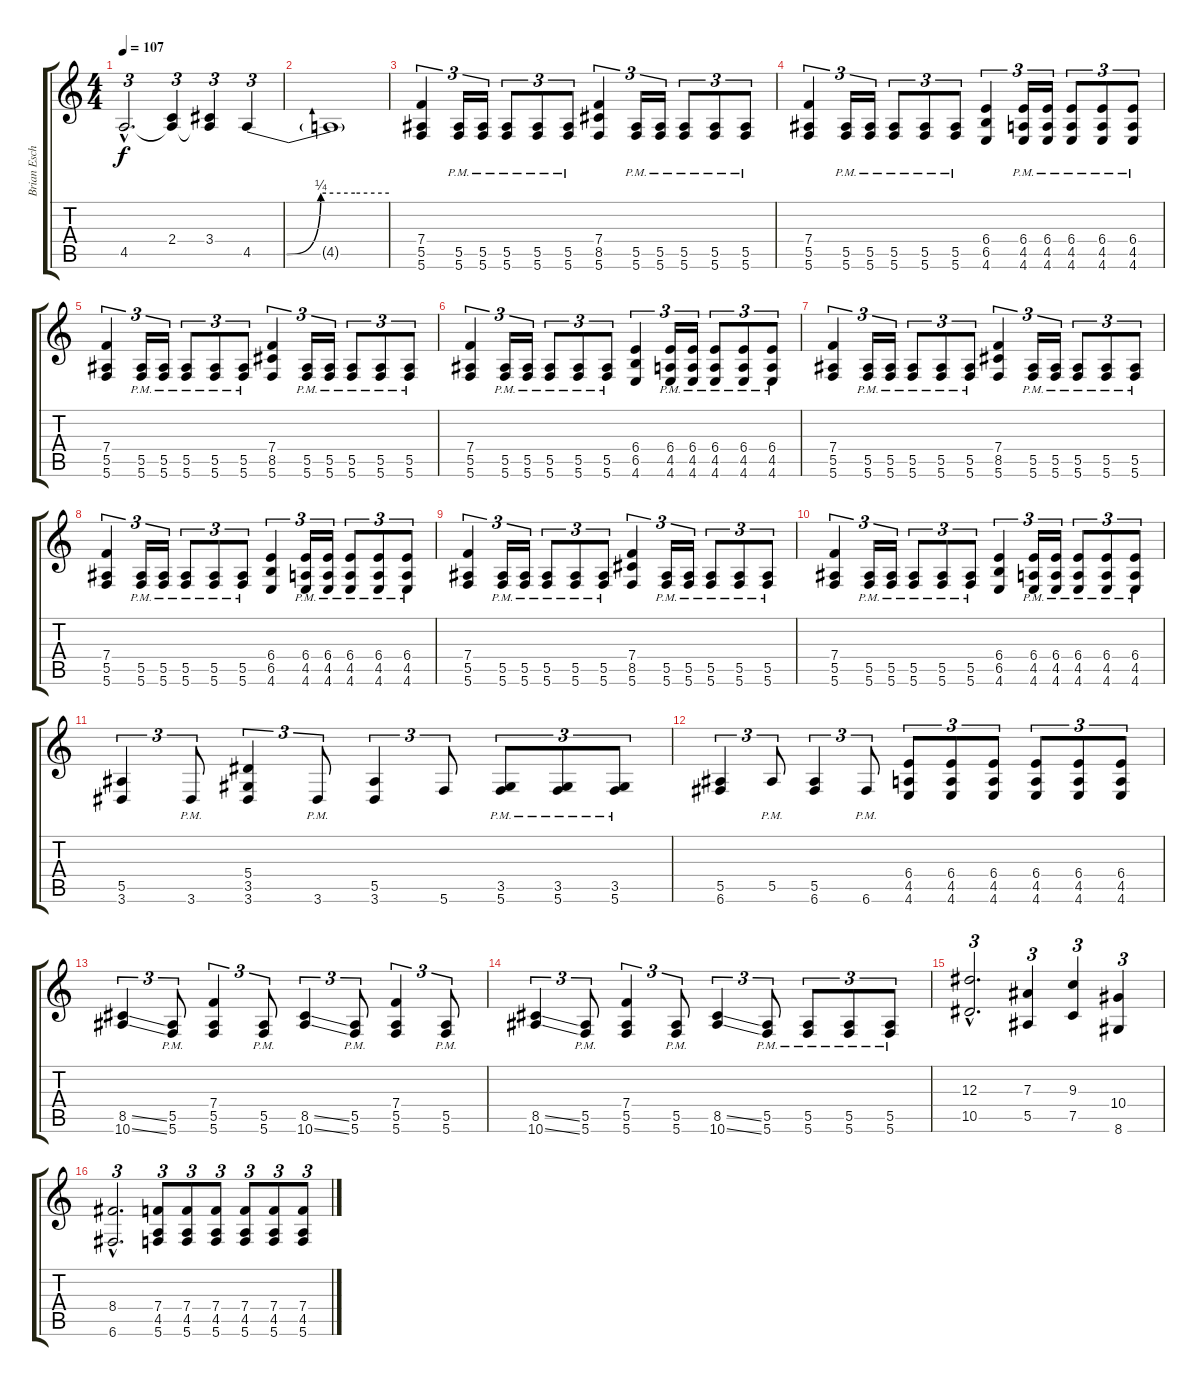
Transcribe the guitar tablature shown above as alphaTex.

\track ("Brian Eschbach (Lead Guitar)" "Brian Esch") {instrument distortionguitar}
\staff {score tabs}
\tuning (C4 G3 Eb3 Bb2 F2 C2) {hide}
\ts (4 4)
\tempo 107
\clef g2
\ks c
4.5{hac}.2{d tu (3 2) dy f} (2.4 4.5{t}).4{tu (3 2)} (3.4 4.5{t}).4{tu (3 2)} 4.5{be (custom 0 0 15 0 30 1 45 1 60 1)}.4{tu (3 2)} |
4.5{t}.1 |
(7.4 5.5 5.6).4{tu (3 2) balance 16} (5.5{pm} 5.6{pm}).16{tu (3 2)} (5.5{pm} 5.6{pm}).16{tu (3 2)} (5.5{pm} 5.6{pm}).8{tu (3 2)} (5.5{pm} 5.6{pm}).8{tu (3 2)} (5.5{pm} 5.6{pm}).8{tu (3 2)} (7.4 8.5 5.6).4{tu (3 2)} (5.5{pm} 5.6{pm}).16{tu (3 2)} (5.5{pm} 5.6{pm}).16{tu (3 2)} (5.5{pm} 5.6{pm}).8{tu (3 2)} (5.5{pm} 5.6{pm}).8{tu (3 2)} (5.5{pm} 5.6{pm}).8{tu (3 2)} |
(7.4 5.5 5.6).4{tu (3 2)} (5.5{pm} 5.6{pm}).16{tu (3 2)} (5.5{pm} 5.6{pm}).16{tu (3 2)} (5.5{pm} 5.6{pm}).8{tu (3 2)} (5.5{pm} 5.6{pm}).8{tu (3 2)} (5.5{pm} 5.6{pm}).8{tu (3 2)} (6.4 6.5 4.6).4{tu (3 2)} (6.4{pm} 4.5{pm} 4.6{pm}).16{tu (3 2)} (6.4{pm} 4.5{pm} 4.6{pm}).16{tu (3 2)} (6.4{pm} 4.5{pm} 4.6{pm}).8{tu (3 2)} (6.4{pm} 4.5{pm} 4.6{pm}).8{tu (3 2)} (6.4{pm} 4.5{pm} 4.6{pm}).8{tu (3 2)} |
(7.4 5.5 5.6).4{tu (3 2)} (5.5{pm} 5.6{pm}).16{tu (3 2)} (5.5{pm} 5.6{pm}).16{tu (3 2)} (5.5{pm} 5.6{pm}).8{tu (3 2)} (5.5{pm} 5.6{pm}).8{tu (3 2)} (5.5{pm} 5.6{pm}).8{tu (3 2)} (7.4 8.5 5.6).4{tu (3 2)} (5.5{pm} 5.6{pm}).16{tu (3 2)} (5.5{pm} 5.6{pm}).16{tu (3 2)} (5.5{pm} 5.6{pm}).8{tu (3 2)} (5.5{pm} 5.6{pm}).8{tu (3 2)} (5.5{pm} 5.6{pm}).8{tu (3 2)} |
(7.4 5.5 5.6).4{tu (3 2)} (5.5{pm} 5.6{pm}).16{tu (3 2)} (5.5{pm} 5.6{pm}).16{tu (3 2)} (5.5{pm} 5.6{pm}).8{tu (3 2)} (5.5{pm} 5.6{pm}).8{tu (3 2)} (5.5{pm} 5.6{pm}).8{tu (3 2)} (6.4 6.5 4.6).4{tu (3 2)} (6.4{pm} 4.5{pm} 4.6{pm}).16{tu (3 2)} (6.4{pm} 4.5{pm} 4.6{pm}).16{tu (3 2)} (6.4{pm} 4.5{pm} 4.6{pm}).8{tu (3 2)} (6.4{pm} 4.5{pm} 4.6{pm}).8{tu (3 2)} (6.4{pm} 4.5{pm} 4.6{pm}).8{tu (3 2)} |
(7.4 5.5 5.6).4{tu (3 2)} (5.5{pm} 5.6{pm}).16{tu (3 2)} (5.5{pm} 5.6{pm}).16{tu (3 2)} (5.5{pm} 5.6{pm}).8{tu (3 2)} (5.5{pm} 5.6{pm}).8{tu (3 2)} (5.5{pm} 5.6{pm}).8{tu (3 2)} (7.4 8.5 5.6).4{tu (3 2)} (5.5{pm} 5.6{pm}).16{tu (3 2)} (5.5{pm} 5.6{pm}).16{tu (3 2)} (5.5{pm} 5.6{pm}).8{tu (3 2)} (5.5{pm} 5.6{pm}).8{tu (3 2)} (5.5{pm} 5.6{pm}).8{tu (3 2)} |
(7.4 5.5 5.6).4{tu (3 2)} (5.5{pm} 5.6{pm}).16{tu (3 2)} (5.5{pm} 5.6{pm}).16{tu (3 2)} (5.5{pm} 5.6{pm}).8{tu (3 2)} (5.5{pm} 5.6{pm}).8{tu (3 2)} (5.5{pm} 5.6{pm}).8{tu (3 2)} (6.4 6.5 4.6).4{tu (3 2)} (6.4{pm} 4.5{pm} 4.6{pm}).16{tu (3 2)} (6.4{pm} 4.5{pm} 4.6{pm}).16{tu (3 2)} (6.4{pm} 4.5{pm} 4.6{pm}).8{tu (3 2)} (6.4{pm} 4.5{pm} 4.6{pm}).8{tu (3 2)} (6.4{pm} 4.5{pm} 4.6{pm}).8{tu (3 2)} |
(7.4 5.5 5.6).4{tu (3 2)} (5.5{pm} 5.6{pm}).16{tu (3 2)} (5.5{pm} 5.6{pm}).16{tu (3 2)} (5.5{pm} 5.6{pm}).8{tu (3 2)} (5.5{pm} 5.6{pm}).8{tu (3 2)} (5.5{pm} 5.6{pm}).8{tu (3 2)} (7.4 8.5 5.6).4{tu (3 2)} (5.5{pm} 5.6{pm}).16{tu (3 2)} (5.5{pm} 5.6{pm}).16{tu (3 2)} (5.5{pm} 5.6{pm}).8{tu (3 2)} (5.5{pm} 5.6{pm}).8{tu (3 2)} (5.5{pm} 5.6{pm}).8{tu (3 2)} |
(7.4 5.5 5.6).4{tu (3 2)} (5.5{pm} 5.6{pm}).16{tu (3 2)} (5.5{pm} 5.6{pm}).16{tu (3 2)} (5.5{pm} 5.6{pm}).8{tu (3 2)} (5.5{pm} 5.6{pm}).8{tu (3 2)} (5.5{pm} 5.6{pm}).8{tu (3 2)} (6.4 6.5 4.6).4{tu (3 2)} (6.4{pm} 4.5{pm} 4.6{pm}).16{tu (3 2)} (6.4{pm} 4.5{pm} 4.6{pm}).16{tu (3 2)} (6.4{pm} 4.5{pm} 4.6{pm}).8{tu (3 2)} (6.4{pm} 4.5{pm} 4.6{pm}).8{tu (3 2)} (6.4{pm} 4.5{pm} 4.6{pm}).8{tu (3 2)} |
(5.5 3.6).4{tu (3 2)} 3.6{pm}.8{tu (3 2)} (5.4 3.5 3.6).4{tu (3 2)} 3.6{pm}.8{tu (3 2)} (5.5 3.6).4{tu (3 2)} 5.6.8{tu (3 2)} (3.5{pm} 5.6{pm}).8{tu (3 2)} (3.5{pm} 5.6{pm}).8{tu (3 2)} (3.5{pm} 5.6{pm}).8{tu (3 2)} |
(5.5 6.6).4{tu (3 2)} 5.5{pm}.8{tu (3 2)} (5.5 6.6).4{tu (3 2)} 6.6{pm}.8{tu (3 2)} (6.4 4.5 4.6).8{tu (3 2)} (6.4 4.5 4.6).8{tu (3 2)} (6.4 4.5 4.6).8{tu (3 2)} (6.4 4.5 4.6).8{tu (3 2)} (6.4 4.5 4.6).8{tu (3 2)} (6.4 4.5 4.6).8{tu (3 2)} |
(8.5{ss} 10.6{ss}).4{tu (3 2)} (5.5{pm} 5.6{pm}).8{tu (3 2)} (7.4 5.5 5.6).4{tu (3 2)} (5.5{pm} 5.6{pm}).8{tu (3 2)} (8.5{ss} 10.6{ss}).4{tu (3 2)} (5.5{pm} 5.6{pm}).8{tu (3 2)} (7.4 5.5 5.6).4{tu (3 2)} (5.5{pm} 5.6{pm}).8{tu (3 2)} |
(8.5{ss} 10.6{ss}).4{tu (3 2)} (5.5{pm} 5.6{pm}).8{tu (3 2)} (7.4 5.5 5.6).4{tu (3 2)} (5.5{pm} 5.6{pm}).8{tu (3 2)} (8.5{ss} 10.6{ss}).4{tu (3 2)} (5.5{pm} 5.6{pm}).8{tu (3 2)} (5.5{pm} 5.6{pm}).8{tu (3 2)} (5.5{pm} 5.6{pm}).8{tu (3 2)} (5.5{pm} 5.6{pm}).8{tu (3 2)} |
(12.3{hac} 10.5{hac}).2{d tu (3 2)} (7.3 5.5).4{tu (3 2)} (9.3 7.5).4{tu (3 2)} (10.4 8.6).4{tu (3 2)} |
(8.4{hac} 6.6{hac}).2{d tu (3 2)} (7.4 4.5 5.6).8{tu (3 2)} (7.4 4.5 5.6).8{tu (3 2)} (7.4 4.5 5.6).8{tu (3 2)} (7.4 4.5 5.6).8{tu (3 2)} (7.4 4.5 5.6).8{tu (3 2)} (7.4 4.5 5.6).8{tu (3 2)}
